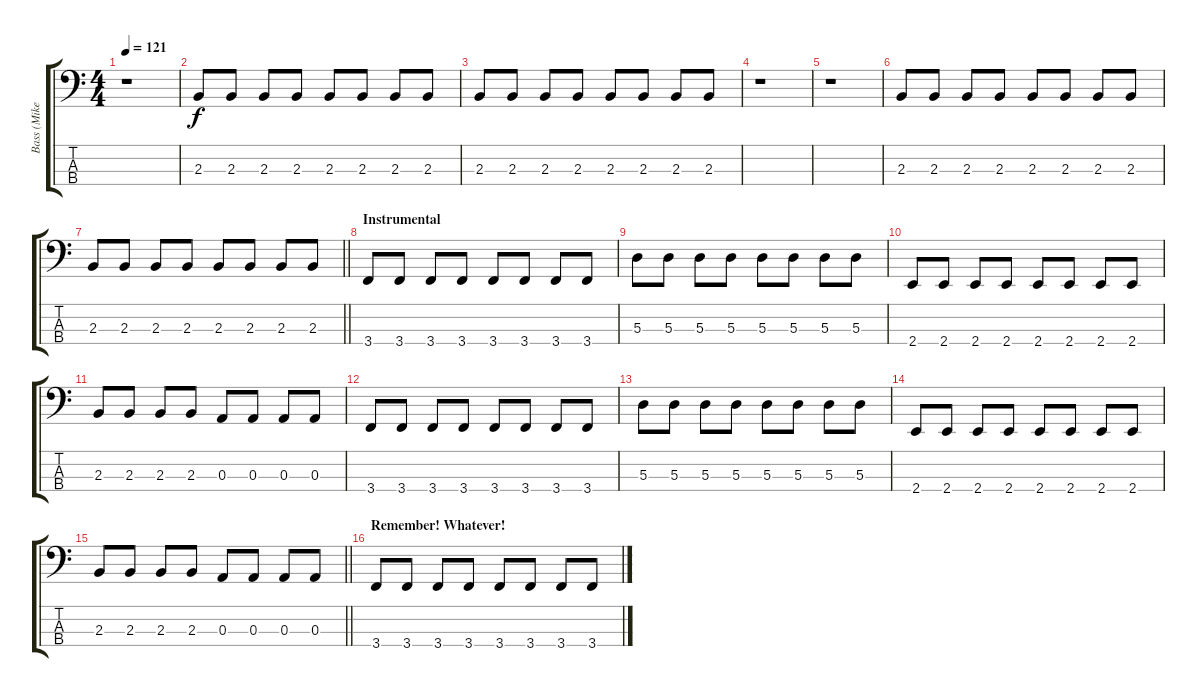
\track ("Bass (Mike Dirnt)" "Bass (Mike") {instrument electricbassfinger}
\staff {score tabs}
\tuning (G2 D2 A1 D1) {hide}
\ts (4 4)
\tempo 121
\clef f4
\ks c
r.1{dy f} |
2.3.8 2.3.8 2.3.8 2.3.8 2.3.8 2.3.8 2.3.8 2.3.8 |
2.3.8 2.3.8 2.3.8 2.3.8 2.3.8 2.3.8 2.3.8 2.3.8 |
r.1 |
r.1 |
2.3.8 2.3.8 2.3.8 2.3.8 2.3.8 2.3.8 2.3.8 2.3.8 |
\barLineRight lightlight
2.3.8 2.3.8 2.3.8 2.3.8 2.3.8 2.3.8 2.3.8 2.3.8 |
\section ("" "Instrumental")
3.4.8 3.4.8 3.4.8 3.4.8 3.4.8 3.4.8 3.4.8 3.4.8 |
5.3.8 5.3.8 5.3.8 5.3.8 5.3.8 5.3.8 5.3.8 5.3.8 |
2.4.8 2.4.8 2.4.8 2.4.8 2.4.8 2.4.8 2.4.8 2.4.8 |
2.3.8 2.3.8 2.3.8 2.3.8 0.3.8 0.3.8 0.3.8 0.3.8 |
3.4.8 3.4.8 3.4.8 3.4.8 3.4.8 3.4.8 3.4.8 3.4.8 |
5.3.8 5.3.8 5.3.8 5.3.8 5.3.8 5.3.8 5.3.8 5.3.8 |
2.4.8 2.4.8 2.4.8 2.4.8 2.4.8 2.4.8 2.4.8 2.4.8 |
\barLineRight lightlight
2.3.8 2.3.8 2.3.8 2.3.8 0.3.8 0.3.8 0.3.8 0.3.8 |
\section ("" "Remember! Whatever!")
3.4.8 3.4.8 3.4.8 3.4.8 3.4.8 3.4.8 3.4.8 3.4.8
